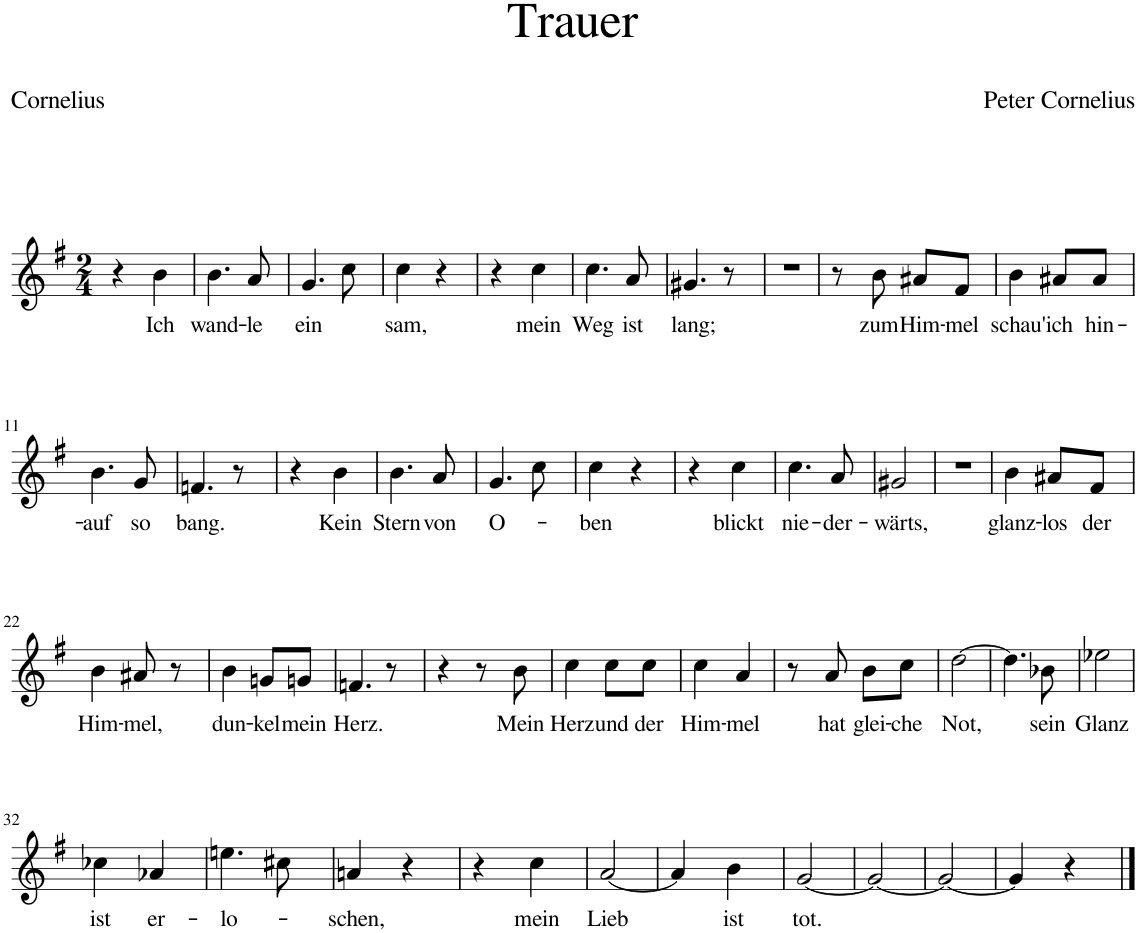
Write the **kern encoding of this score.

**kern	**text
*part1	*part1
*staff1	*staff1
*I"Piano	*
*I'Pno	*
*clefG2	*
*k[f#]	*
*M2/4	*
=1	=1
4r	.
!	!LO:LY:b
4b\	Ich
=2	=2
!	!LO:LY:b
4.b\	wand-
!	!LO:LY:b
8a/	-le
=3	=3
!	!LO:LY:b
4.g/	ein
8cc\	.
=4	=4
!	!LO:LY:b
4cc\	-sam,
4r	.
=5	=5
4r	.
!	!LO:LY:b
4cc\	mein
=6	=6
!	!LO:LY:b
4.cc\	Weg
!	!LO:LY:b
8a/	ist
=7	=7
!	!LO:LY:b
4.g#X/	lang;
8r	.
=8	=8
2r	.
=9	=9
8r	.
!	!LO:LY:b
8b\	zum
!	!LO:LY:b
8a#X/L	Him-
!	!LO:LY:b
8f#/J	-mel
=10	=10
!	!LO:LY:b
4b\	schau'
!	!LO:LY:b
8a#X/L	ich
!	!LO:LY:b
8a#/J	hin-
!!LO:LB:g=z
=11	=11
!	!LO:LY:b
4.b\	-auf
!	!LO:LY:b
8g/	so
=12	=12
!	!LO:LY:b
4.fn/	bang.
8r	.
=13	=13
4r	.
!	!LO:LY:b
4b\	Kein
=14	=14
!	!LO:LY:b
4.b\	Stern
!	!LO:LY:b
8a/	von
=15	=15
!	!LO:LY:b
4.g/	O-
8cc\	.
=16	=16
!	!LO:LY:b
4cc\	-ben
4r	.
=17	=17
4r	.
!	!LO:LY:b
4cc\	blickt
=18	=18
!	!LO:LY:b
4.cc\	nie-
!	!LO:LY:b
8a/	-der-
=19	=19
!	!LO:LY:b
2g#X/	-wärts,
=20	=20
2r	.
=21	=21
!	!LO:LY:b
4b\	glanz-
!	!LO:LY:b
8a#X/L	-los
!	!LO:LY:b
8f#/J	der
!!LO:LB:g=z
=22	=22
!	!LO:LY:b
4b\	Him-
!	!LO:LY:b
8a#X/	-mel,
8r	.
=23	=23
!	!LO:LY:b
4b\	dun-
!	!LO:LY:b
8gn/L	-kel
!	!LO:LY:b
8gn/J	mein
=24	=24
!	!LO:LY:b
4.fn/	Herz.
8r	.
=25	=25
4r	.
8r	.
!	!LO:LY:b
8b\	Mein
=26	=26
!	!LO:LY:b
4cc\	Herz
!	!LO:LY:b
8cc\L	und
!	!LO:LY:b
8cc\J	der
=27	=27
!	!LO:LY:b
4cc\	Him-
!	!LO:LY:b
4a/	-mel
=28	=28
8r	.
!	!LO:LY:b
8a/	hat
!	!LO:LY:b
8b\L	glei-
!	!LO:LY:b
8cc\J	-che
=29	=29
!	!LO:LY:b
[2dd\	Not,
=30	=30
4.dd\]	.
!	!LO:LY:b
8b-X\	sein
=31	=31
!	!LO:LY:b
2ee-X\	Glanz
!!LO:LB:g=z
=32	=32
!	!LO:LY:b
4cc-X\	ist
!	!LO:LY:b
4a-X/	er-
=33	=33
!	!LO:LY:b
4.een\	-lo-
8cc#X\	.
=34	=34
!	!LO:LY:b
4an/	-schen,
4r	.
=35	=35
4r	.
!	!LO:LY:b
4cc\	mein
=36	=36
!	!LO:LY:b
[2a/	Lieb
=37	=37
4a/]	.
!	!LO:LY:b
4b\	ist
=38	=38
!	!LO:LY:b
[2g/	tot.
=39	=39
2g/_	.
=40	=40
2g/_	.
=41	=41
4g/]	.
4r	.
==	==
*-	*-
